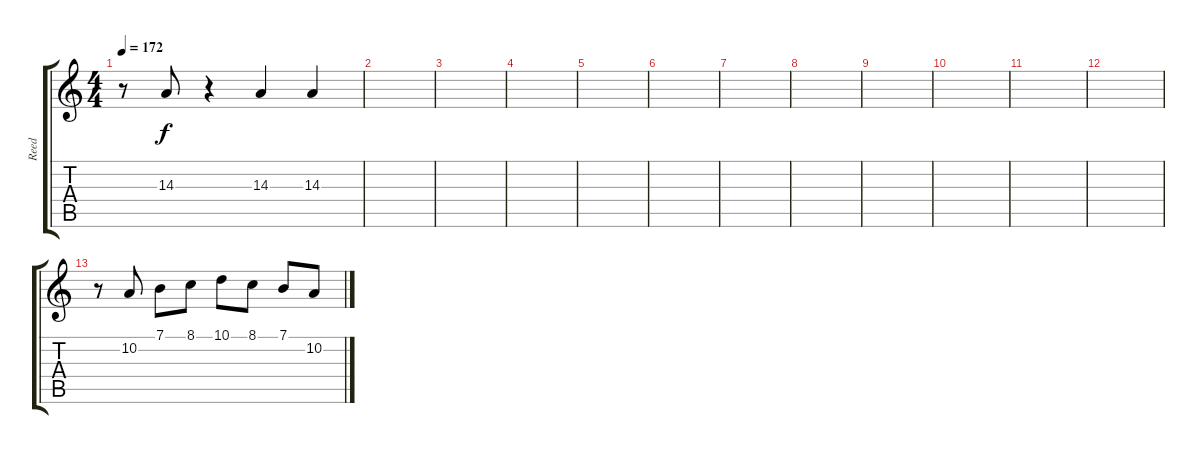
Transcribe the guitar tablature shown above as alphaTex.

\track ("Reed" "Reed") {instrument altosax}
\staff {score tabs}
\tuning (E4 B3 G3 D3 A2 E2) {hide}
\ts (4 4)
\tempo 172
\clef g2
\ks c
r.8{dy f} 14.3.8 r.4 14.3.4 14.3.4 |
|
|
|
|
|
|
|
|
|
|
|
r.8 10.2.8 7.1.8 8.1.8 10.1.8 8.1.8 7.1.8 10.2.8
